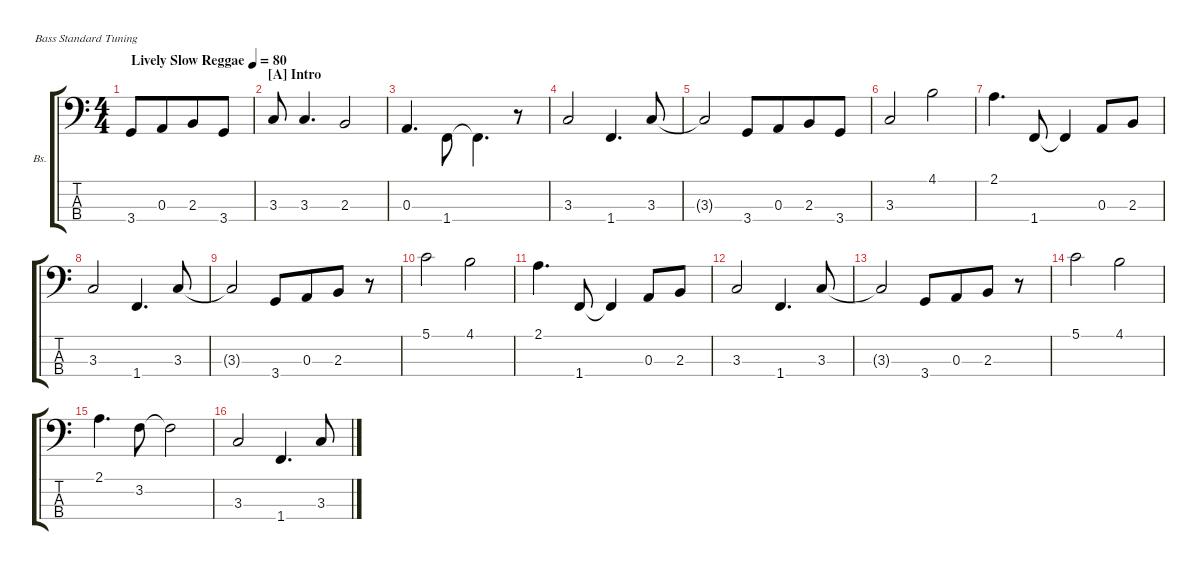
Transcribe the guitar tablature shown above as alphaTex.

\defaultSystemsLayout 4
\hideDynamics
\bracketExtendMode groupsimilarinstruments
\firstSystemTrackNameOrientation horizontal
\otherSystemsTrackNameOrientation horizontal
\track ("Bass" "Bs.") {multiBarRest instrument electricbassfinger}
\staff {score tabs}
\tuning (G2 D2 A1 E1)
\ts (4 4)
\ac
\tempo (80 "Lively Slow Reggae")
\clef f4
\ks c
3.4.8{dy mf instrument electricbassfinger} 0.3.8{beam merge} 2.3.8 3.4.8 |
\section ("A" "Intro")
3.3.8 3.3.4{d} 2.3.2 |
0.3.4{d} 1.4.8 1.4{t}.4{d beam invert} r.8 |
3.3.2 1.4.4{d} 3.3.8 |
3.3{t}.2 3.4.8 0.3.8{beam merge} 2.3.8 3.4.8 |
3.3.2 4.1.2 |
2.1.4{d} 1.4.8 1.4{t}.4 0.3.8 2.3.8 |
3.3.2 1.4.4{d} 3.3.8 |
3.3{t}.2 3.4.8 0.3.8{beam merge} 2.3.8 r.8 |
5.1.2 4.1.2 |
2.1.4{d} 1.4.8 1.4{t}.4 0.3.8 2.3.8 |
3.3.2 1.4.4{d} 3.3.8 |
3.3{t}.2 3.4.8 0.3.8{beam merge} 2.3.8 r.8 |
5.1.2 4.1.2 |
2.1.4{d} 3.2.8 3.2{t}.2 |
3.3.2 1.4.4{d} 3.3.8
